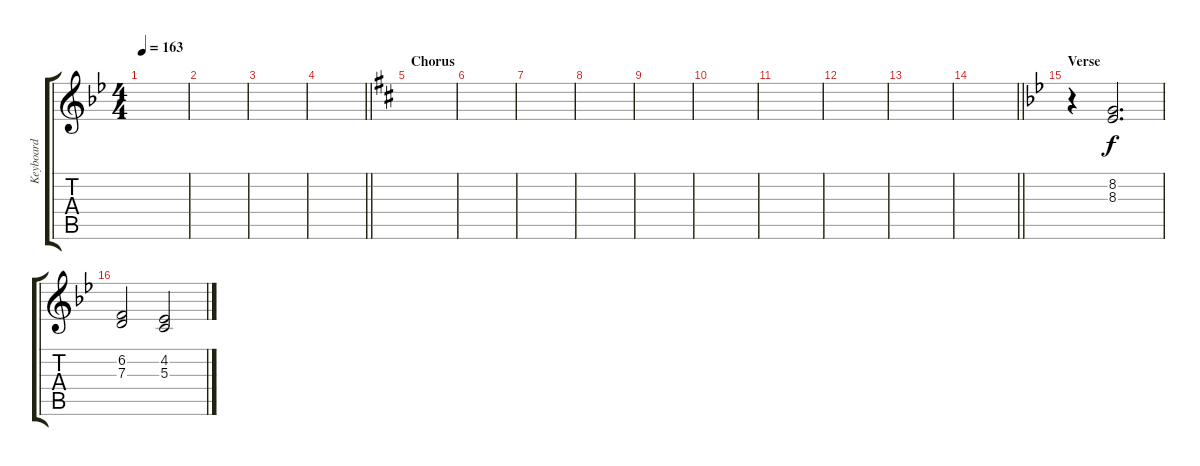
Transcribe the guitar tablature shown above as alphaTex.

\track ("Keyboard" "Keyboard") {instrument harmonica}
\staff {score tabs}
\tuning (E4 B3 G3 D3 A2 E2) {hide}
\ts (4 4)
\tempo 163
\clef g2
\ks bb
|
|
|
\barLineRight lightlight
|
\section ("" "Chorus")
\ks d
|
|
|
|
|
|
|
|
|
\barLineRight lightlight
|
\section ("" "Verse")
\ks bb
r.4 (8.2 8.3).2{d} |
(6.2 7.3).2 (4.2 5.3).2
